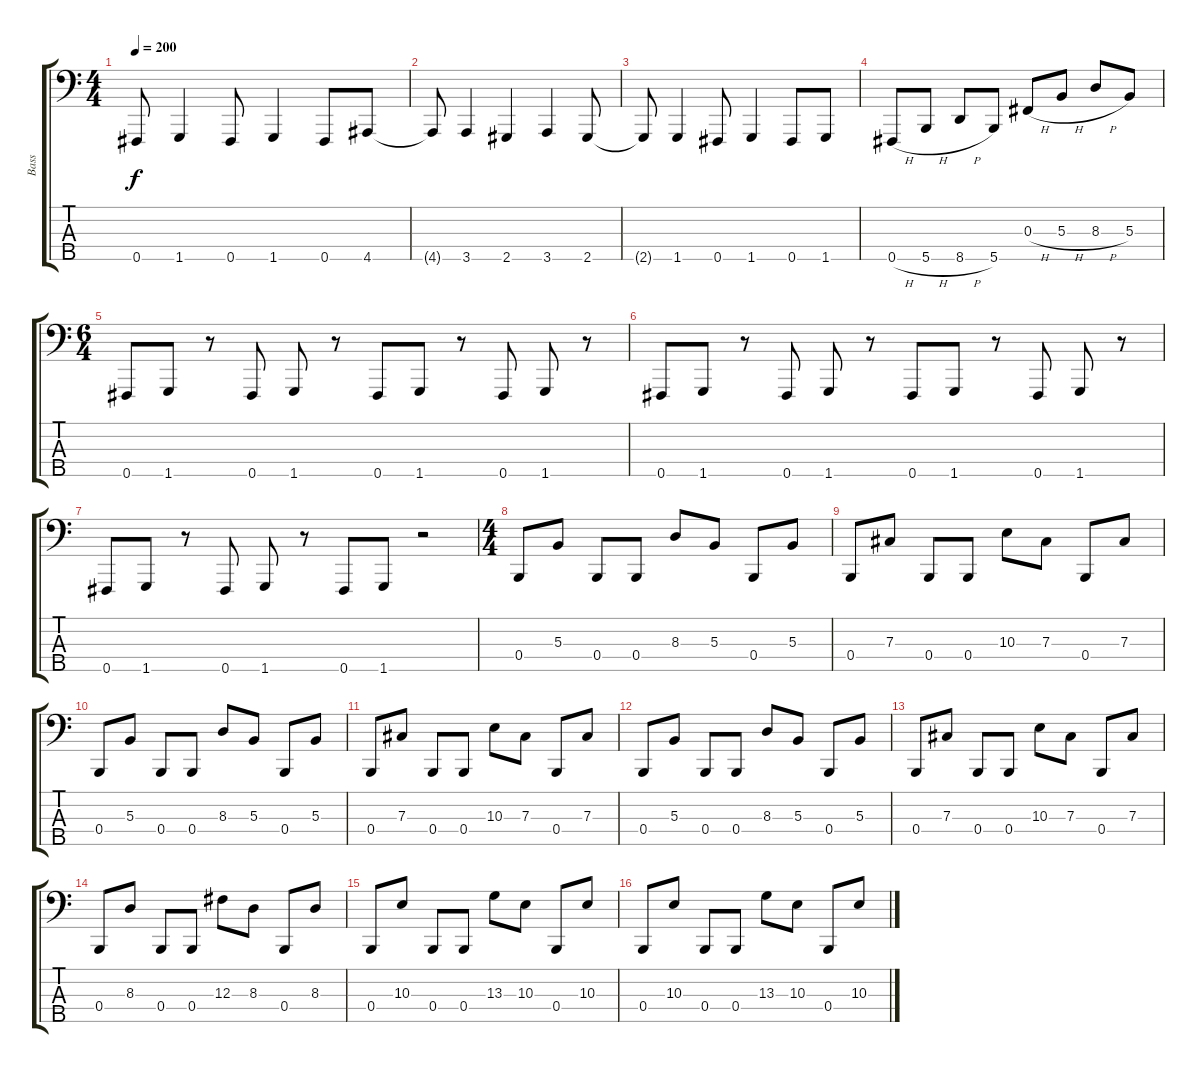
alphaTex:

\track ("Bass" "Bass") {instrument electricbasspick}
\staff {score tabs}
\tuning (E2 B1 Gb1 B0 Gb0) {hide}
\ts (4 4)
\tempo 200
\clef f4
\ks c
0.5.8{dy f} 1.5.4 0.5.8 1.5.4 0.5.8 4.5.8 |
4.5{t}.8 3.5.4 2.5.4 3.5.4 2.5.8 |
2.5{t}.8 1.5.4 0.5.8 1.5.4 0.5.8 1.5.8 |
0.5{h}.8 5.5{h}.8 8.5{h}.8 5.5.8 0.3{h}.8 5.3{h}.8 8.3{h}.8 5.3.8 |
\ts (6 4)
0.5.8 1.5.8 r.8 0.5.8 1.5.8 r.8 0.5.8 1.5.8 r.8 0.5.8 1.5.8 r.8 |
0.5.8 1.5.8 r.8 0.5.8 1.5.8 r.8 0.5.8 1.5.8 r.8 0.5.8 1.5.8 r.8 |
0.5.8 1.5.8 r.8 0.5.8 1.5.8 r.8 0.5.8 1.5.8 r.2 |
\ts (4 4)
0.4.8 5.3.8 0.4.8 0.4.8 8.3.8 5.3.8 0.4.8 5.3.8 |
0.4.8 7.3.8 0.4.8 0.4.8 10.3.8 7.3.8 0.4.8 7.3.8 |
0.4.8 5.3.8 0.4.8 0.4.8 8.3.8 5.3.8 0.4.8 5.3.8 |
0.4.8 7.3.8 0.4.8 0.4.8 10.3.8 7.3.8 0.4.8 7.3.8 |
0.4.8 5.3.8 0.4.8 0.4.8 8.3.8 5.3.8 0.4.8 5.3.8 |
0.4.8 7.3.8 0.4.8 0.4.8 10.3.8 7.3.8 0.4.8 7.3.8 |
0.4.8 8.3.8 0.4.8 0.4.8 12.3.8 8.3.8 0.4.8 8.3.8 |
0.4.8 10.3.8 0.4.8 0.4.8 13.3.8 10.3.8 0.4.8 10.3.8 |
0.4.8 10.3.8 0.4.8 0.4.8 13.3.8 10.3.8 0.4.8 10.3.8
